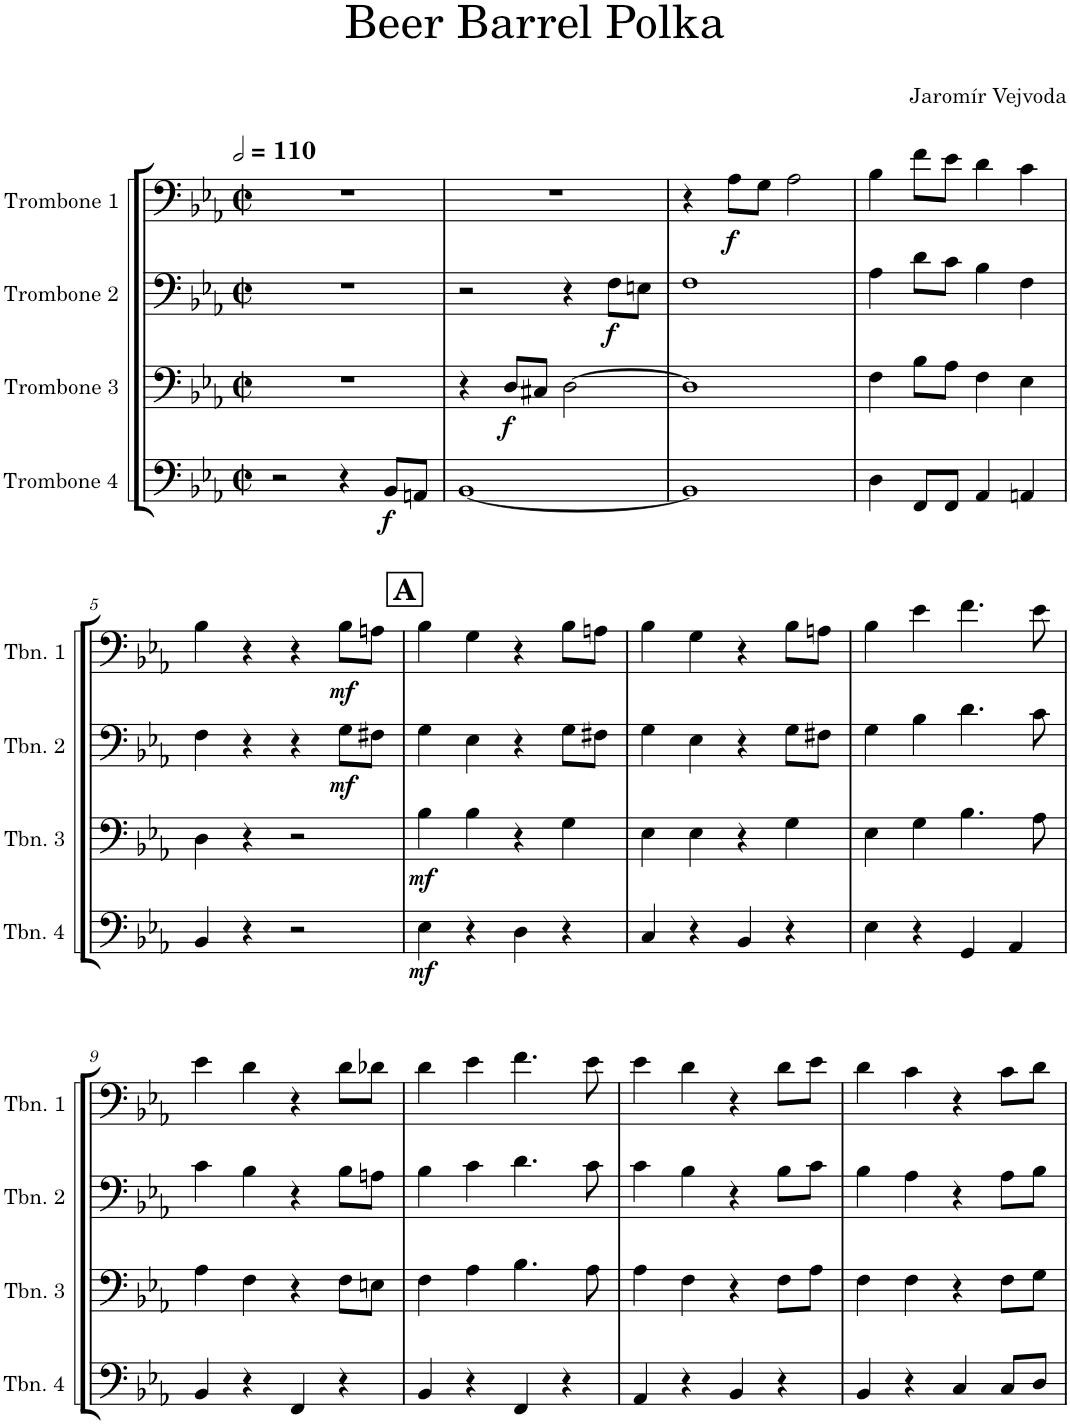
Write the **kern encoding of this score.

**kern	**dynam	**kern	**dynam	**kern	**dynam	**kern	**dynam
*part4	*part4	*part3	*part3	*part2	*part2	*part1	*part1
*staff4	*staff4	*staff3	*staff3	*staff2	*staff2	*staff1	*staff1
*I"Trombone 4	*	*I"Trombone 3	*	*I"Trombone 2	*	*I"Trombone 1	*
*I'Tbn. 4	*	*I'Tbn. 3	*	*I'Tbn. 2	*	*I'Tbn. 1	*
*clefF4	*	*clefF4	*	*clefF4	*	*clefF4	*
*k[b-e-a-]	*	*k[b-e-a-]	*	*k[b-e-a-]	*	*k[b-e-a-]	*
*M2/2	*	*M2/2	*	*M2/2	*	*M2/2	*
*met(c|)	*	*met(c|)	*	*met(c|)	*	*met(c|)	*
*MM220	*	*MM220	*	*MM220	*	*MM220	*
=1	=1	=1	=1	=1	=1	=1	=1
2r	.	1r	.	1r	.	1r	.
4r	.	.	.	.	.	.	.
!	!LO:DY:b	!	!	!	!	!	!
8BB-/L	f	.	.	.	.	.	.
8AAn/J	.	.	.	.	.	.	.
=2	=2	=2	=2	=2	=2	=2	=2
[1BB-	.	4r	.	2r	.	1r	.
!	!	!	!LO:DY:b	!	!	!	!
.	.	8D/L	f	.	.	.	.
.	.	8C#X/J	.	.	.	.	.
.	.	[2D\	.	4r	.	.	.
!	!	!	!	!	!LO:DY:b	!	!
.	.	.	.	8F\L	f	.	.
.	.	.	.	8En\J	.	.	.
=3	=3	=3	=3	=3	=3	=3	=3
1BB-]	.	1D]	.	1F	.	4r	.
!	!	!	!	!	!	!	!LO:DY:b
.	.	.	.	.	.	8A-\L	f
.	.	.	.	.	.	8G\J	.
.	.	.	.	.	.	2A-\	.
=4	=4	=4	=4	=4	=4	=4	=4
4D\	.	4F\	.	4A-\	.	4B-\	.
8FF/L	.	8B-\L	.	8d\L	.	8f\L	.
8FF/J	.	8A-\J	.	8c\J	.	8e-\J	.
4AA-/	.	4F\	.	4B-\	.	4d\	.
4AAn/	.	4E-\	.	4F\	.	4c\	.
!!LO:LB:g=z
=5	=5	=5	=5	=5	=5	=5	=5
4BB-/	.	4D\	.	4F\	.	4B-\	.
4r	.	4r	.	4r	.	4r	.
2r	.	2r	.	4r	.	4r	.
!	!	!	!	!	!LO:DY:b	!	!LO:DY:b
.	.	.	.	8G\L	mf	8B-\L	mf
.	.	.	.	8F#X\J	.	8An\J	.
!!LO:REH:place=s1:a:B:cj:fs=14:t=A
=6	=6	=6	=6	=6	=6	=6	=6
!	!LO:DY:b	!	!LO:DY:b	!	!	!	!
4E-\	mf	4B-\	mf	4G\	.	4B-\	.
4r	.	4B-\	.	4E-\	.	4G\	.
4D\	.	4r	.	4r	.	4r	.
4r	.	4G\	.	8G\L	.	8B-\L	.
.	.	.	.	8F#X\J	.	8An\J	.
=7	=7	=7	=7	=7	=7	=7	=7
4C/	.	4E-\	.	4G\	.	4B-\	.
4r	.	4E-\	.	4E-\	.	4G\	.
4BB-/	.	4r	.	4r	.	4r	.
4r	.	4G\	.	8G\L	.	8B-\L	.
.	.	.	.	8F#X\J	.	8An\J	.
=8	=8	=8	=8	=8	=8	=8	=8
4E-\	.	4E-\	.	4G\	.	4B-\	.
4r	.	4G\	.	4B-\	.	4e-\	.
4GG/	.	4.B-\	.	4.d\	.	4.f\	.
4AA-/	.	.	.	.	.	.	.
.	.	8A-\	.	8c\	.	8e-\	.
!!LO:LB:g=z
=9	=9	=9	=9	=9	=9	=9	=9
4BB-/	.	4A-\	.	4c\	.	4e-\	.
4r	.	4F\	.	4B-\	.	4d\	.
4FF/	.	4r	.	4r	.	4r	.
4r	.	8F\L	.	8B-\L	.	8d\L	.
.	.	8En\J	.	8An\J	.	8d-X\J	.
=10	=10	=10	=10	=10	=10	=10	=10
4BB-/	.	4F\	.	4B-\	.	4d\	.
4r	.	4A-\	.	4c\	.	4e-\	.
4FF/	.	4.B-\	.	4.d\	.	4.f\	.
4r	.	.	.	.	.	.	.
.	.	8A-\	.	8c\	.	8e-\	.
=11	=11	=11	=11	=11	=11	=11	=11
4AA-/	.	4A-\	.	4c\	.	4e-\	.
4r	.	4F\	.	4B-\	.	4d\	.
4BB-/	.	4r	.	4r	.	4r	.
4r	.	8F\L	.	8B-\L	.	8d\L	.
.	.	8A-\J	.	8c\J	.	8e-\J	.
=12	=12	=12	=12	=12	=12	=12	=12
4BB-/	.	4F\	.	4B-\	.	4d\	.
4r	.	4F\	.	4A-\	.	4c\	.
4C/	.	4r	.	4r	.	4r	.
8C/L	.	8F\L	.	8A-\L	.	8c\L	.
8D/J	.	8G\J	.	8B-\J	.	8d\J	.
=	=	=	=	=	=	=	=
*-	*-	*-	*-	*-	*-	*-	*-
